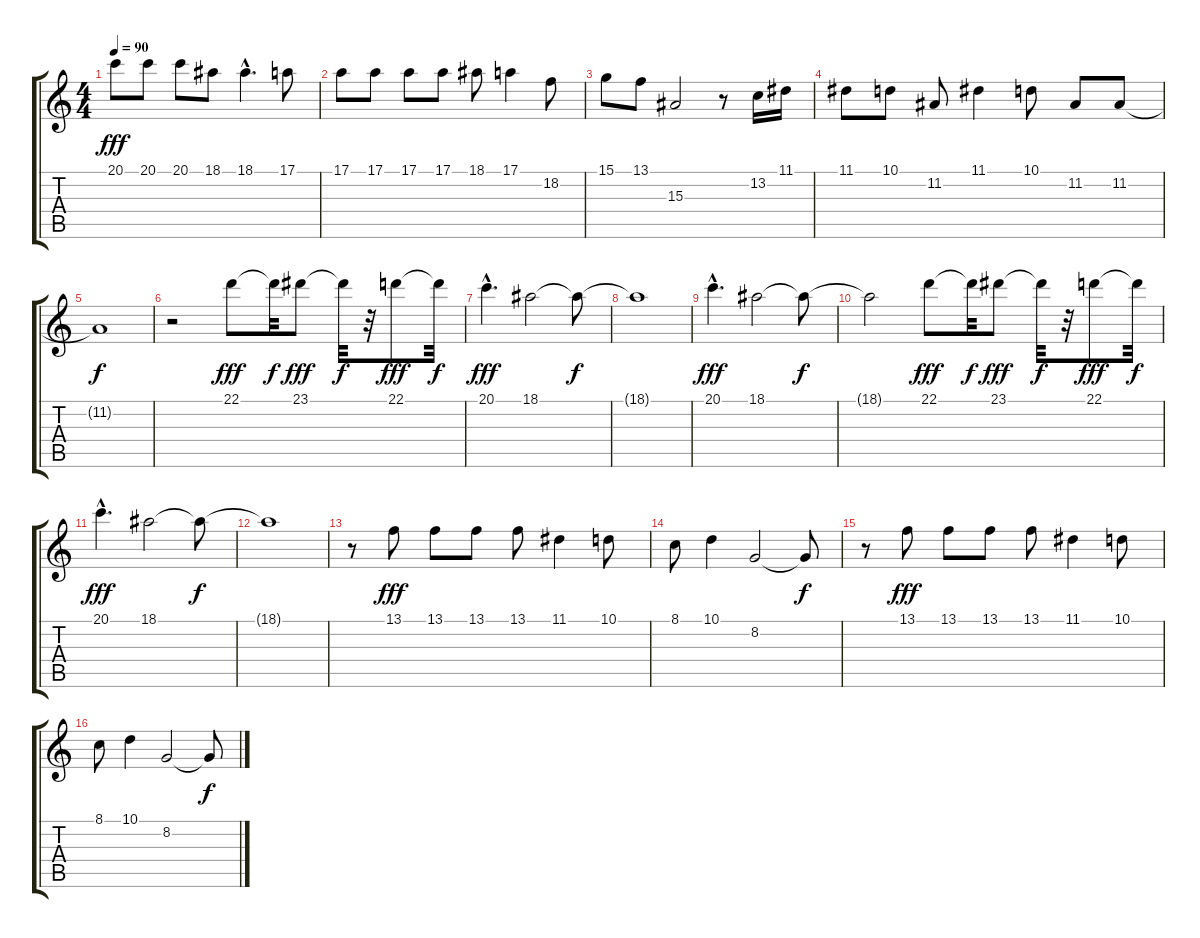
\track "" {instrument musicbox}
\staff {score tabs}
\tuning (E4 B3 G3 D3 A2 E2) {hide}
\ts (4 4)
\tempo 90
\clef g2
\ks c
20.1.8{dy fff} 20.1.8 20.1.8 18.1.8 18.1{hac}.4{d} 17.1.8 |
17.1.8 17.1.8 17.1.8 17.1.8 18.1.8 17.1.4 18.2.8 |
15.1.8 13.1.8 15.3.2 r.8 13.2.16 11.1.16 |
11.1.8 10.1.8 11.2.8 11.1.4 10.1.8 11.2.8 11.2.8 |
11.2{t}.1{dy f} |
r.2 22.1.8{dy fff} 22.1{t}.32{dy f} 23.1.8{dy fff} 23.1{t}.32{dy f} r.32 22.1.8{dy fff} 22.1{t}.32{dy f} |
20.1{hac}.4{d dy fff} 18.1.2 18.1{t}.8{dy f} |
18.1{t}.1 |
20.1{hac}.4{d dy fff} 18.1.2 18.1{t}.8{dy f} |
18.1{t}.2 22.1.8{dy fff} 22.1{t}.32{dy f} 23.1.8{dy fff} 23.1{t}.32{dy f} r.32 22.1.8{dy fff} 22.1{t}.32{dy f} |
20.1{hac}.4{d dy fff} 18.1.2 18.1{t}.8{dy f} |
18.1{t}.1 |
r.8 13.1.8{dy fff} 13.1.8 13.1.8 13.1.8 11.1.4 10.1.8 |
8.1.8 10.1.4 8.2.2 8.2{t}.8{dy f} |
r.8 13.1.8{dy fff} 13.1.8 13.1.8 13.1.8 11.1.4 10.1.8 |
8.1.8 10.1.4 8.2.2 8.2{t}.8{dy f}
